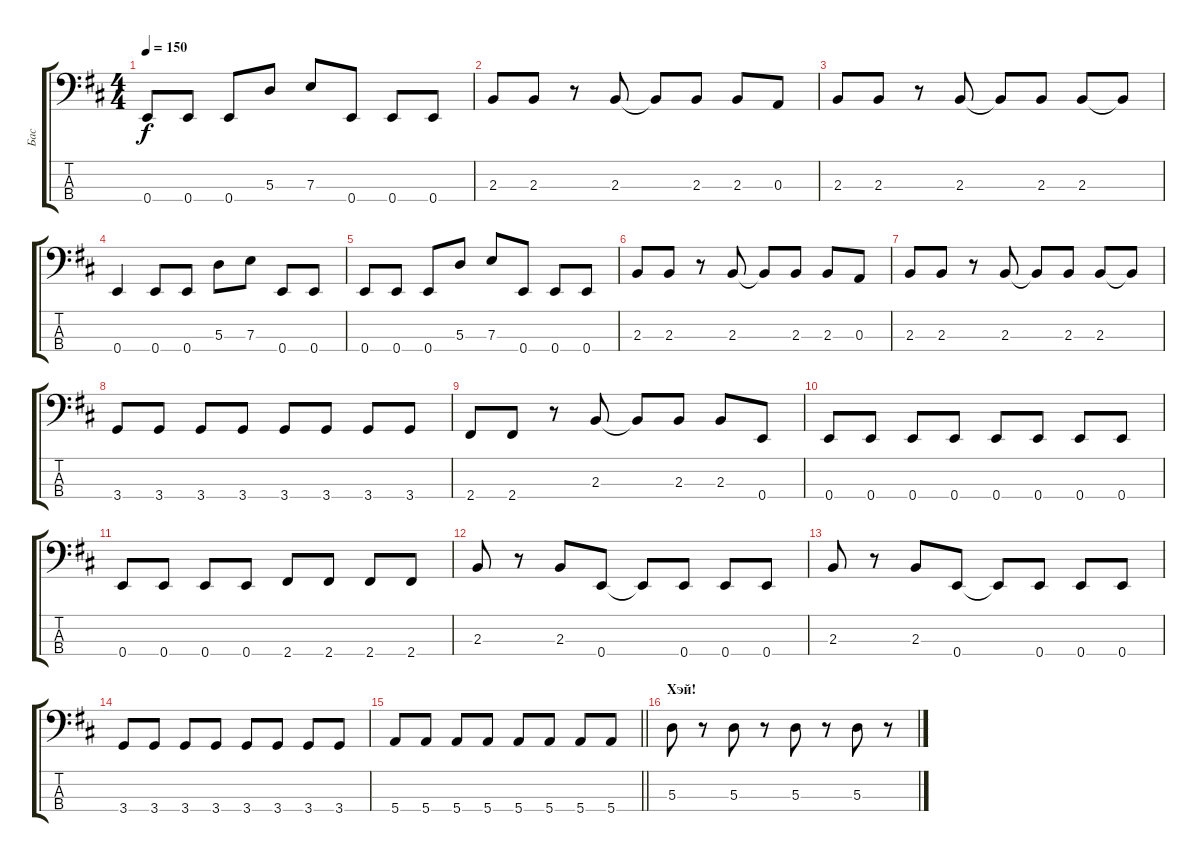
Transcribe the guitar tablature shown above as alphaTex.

\track ("Бас" "Бас") {instrument electricbassfinger}
\staff {score tabs}
\tuning (G2 D2 A1 E1) {hide}
\ts (4 4)
\tempo 150
\clef f4
\ks bminor
0.4.8{dy f} 0.4.8 0.4.8 5.3.8 7.3.8 0.4.8 0.4.8 0.4.8 |
2.3.8 2.3.8 r.8 2.3.8 2.3{t}.8 2.3.8 2.3.8 0.3.8 |
2.3.8 2.3.8 r.8 2.3.8 2.3{t}.8 2.3.8 2.3.8 2.3{t}.8 |
0.4.4 0.4.8 0.4.8 5.3.8 7.3.8 0.4.8 0.4.8 |
0.4.8 0.4.8 0.4.8 5.3.8 7.3.8 0.4.8 0.4.8 0.4.8 |
2.3.8 2.3.8 r.8 2.3.8 2.3{t}.8 2.3.8 2.3.8 0.3.8 |
2.3.8 2.3.8 r.8 2.3.8 2.3{t}.8 2.3.8 2.3.8 2.3{t}.8 |
3.4.8 3.4.8 3.4.8 3.4.8 3.4.8 3.4.8 3.4.8 3.4.8 |
2.4.8 2.4.8 r.8 2.3.8 2.3{t}.8 2.3.8 2.3.8 0.4.8 |
0.4.8 0.4.8 0.4.8 0.4.8 0.4.8 0.4.8 0.4.8 0.4.8 |
0.4.8 0.4.8 0.4.8 0.4.8 2.4.8 2.4.8 2.4.8 2.4.8 |
2.3.8 r.8 2.3.8 0.4.8 0.4{t}.8 0.4.8 0.4.8 0.4.8 |
2.3.8 r.8 2.3.8 0.4.8 0.4{t}.8 0.4.8 0.4.8 0.4.8 |
3.4.8 3.4.8 3.4.8 3.4.8 3.4.8 3.4.8 3.4.8 3.4.8 |
\barLineRight lightlight
5.4.8 5.4.8 5.4.8 5.4.8 5.4.8 5.4.8 5.4.8 5.4.8 |
\section ("" "Хэй!")
5.3.8 r.8 5.3.8 r.8 5.3.8 r.8 5.3.8 r.8
